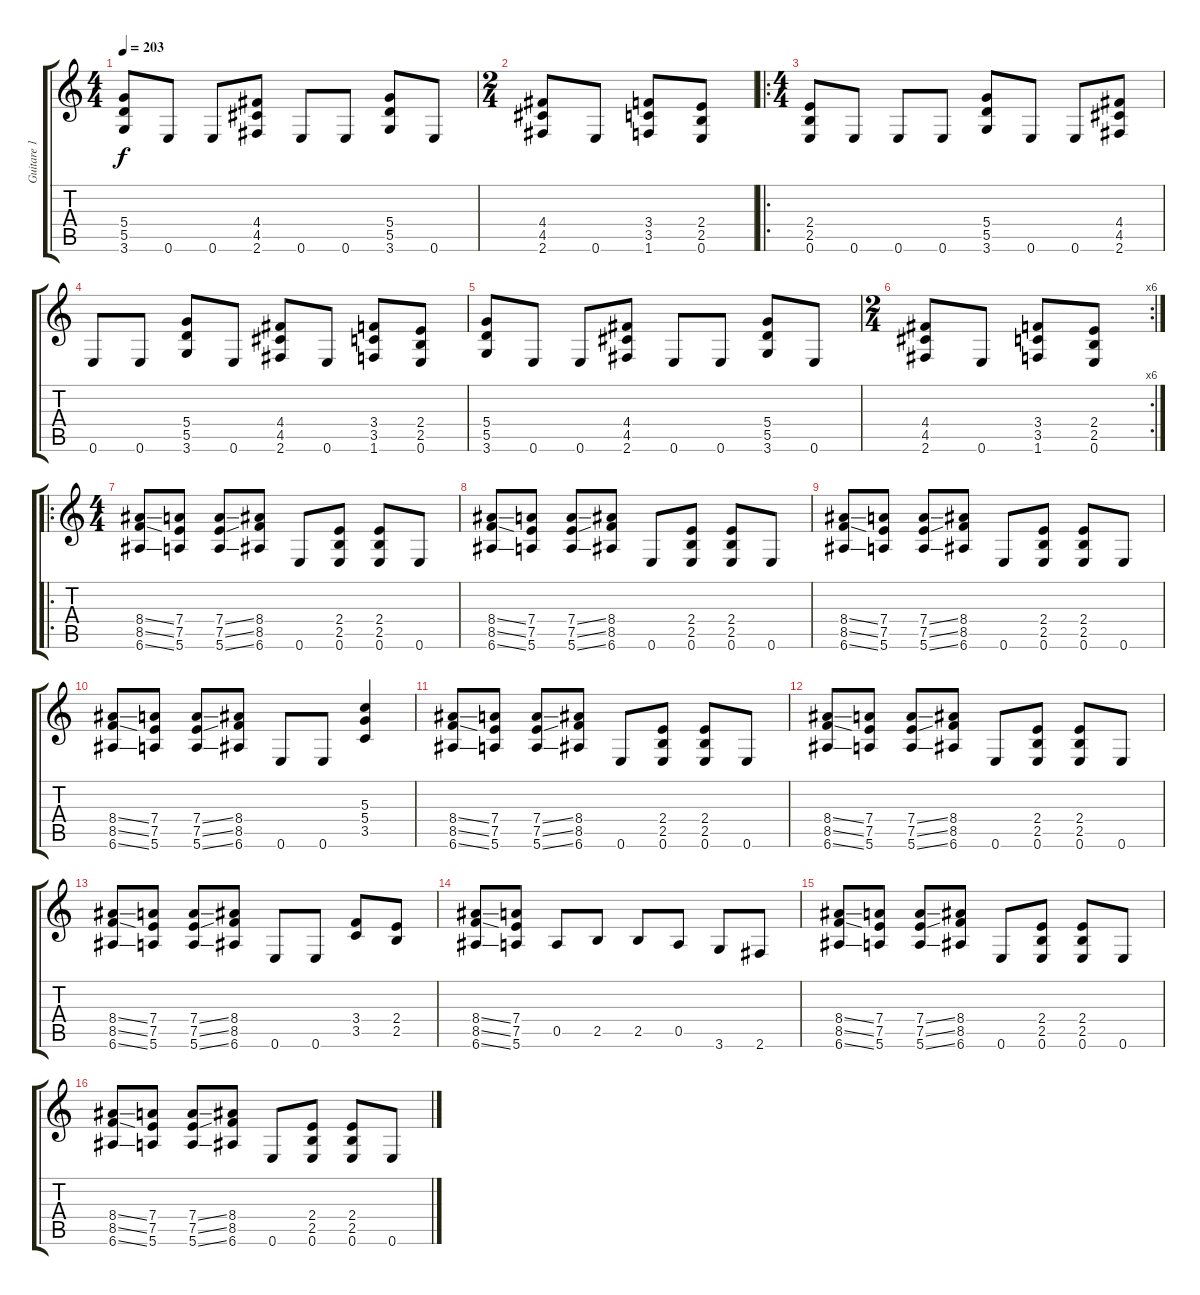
\track ("Guitare 1" "Guitare 1") {instrument acousticguitarsteel}
\staff {score tabs}
\tuning (E4 B3 G3 D3 A2 E2) {hide}
\ts (4 4)
\tempo 203
\clef g2
\ks c
(5.4 5.5 3.6).8{dy f} 0.6.8 0.6.8 (4.4 4.5 2.6).8 0.6.8 0.6.8 (5.4 5.5 3.6).8 0.6.8 |
\ts (2 4)
(4.4 4.5 2.6).8 0.6.8 (3.4 3.5 1.6).8 (2.4 2.5 0.6).8 |
\ro
\ts (4 4)
(2.4 2.5 0.6).8 0.6.8 0.6.8 0.6.8 (5.4 5.5 3.6).8 0.6.8 0.6.8 (4.4 4.5 2.6).8 |
0.6.8 0.6.8 (5.4 5.5 3.6).8 0.6.8 (4.4 4.5 2.6).8 0.6.8 (3.4 3.5 1.6).8 (2.4 2.5 0.6).8 |
(5.4 5.5 3.6).8 0.6.8 0.6.8 (4.4 4.5 2.6).8 0.6.8 0.6.8 (5.4 5.5 3.6).8 0.6.8 |
\rc 6
\ts (2 4)
(4.4 4.5 2.6).8 0.6.8 (3.4 3.5 1.6).8 (2.4 2.5 0.6).8 |
\ro
\ts (4 4)
(8.4{ss} 8.5{ss} 6.6{ss}).8 (7.4 7.5 5.6).8 (7.4{ss} 7.5{ss} 5.6{ss}).8 (8.4 8.5 6.6).8 0.6.8 (2.4 2.5 0.6).8 (2.4 2.5 0.6).8 0.6.8 |
(8.4{ss} 8.5{ss} 6.6{ss}).8 (7.4 7.5 5.6).8 (7.4{ss} 7.5{ss} 5.6{ss}).8 (8.4 8.5 6.6).8 0.6.8 (2.4 2.5 0.6).8 (2.4 2.5 0.6).8 0.6.8 |
(8.4{ss} 8.5{ss} 6.6{ss}).8 (7.4 7.5 5.6).8 (7.4{ss} 7.5{ss} 5.6{ss}).8 (8.4 8.5 6.6).8 0.6.8 (2.4 2.5 0.6).8 (2.4 2.5 0.6).8 0.6.8 |
(8.4{ss} 8.5{ss} 6.6{ss}).8 (7.4 7.5 5.6).8 (7.4{ss} 7.5{ss} 5.6{ss}).8 (8.4 8.5 6.6).8 0.6.8 0.6.8 (5.3 5.4 3.5).4 |
(8.4{ss} 8.5{ss} 6.6{ss}).8 (7.4 7.5 5.6).8 (7.4{ss} 7.5{ss} 5.6{ss}).8 (8.4 8.5 6.6).8 0.6.8 (2.4 2.5 0.6).8 (2.4 2.5 0.6).8 0.6.8 |
(8.4{ss} 8.5{ss} 6.6{ss}).8 (7.4 7.5 5.6).8 (7.4{ss} 7.5{ss} 5.6{ss}).8 (8.4 8.5 6.6).8 0.6.8 (2.4 2.5 0.6).8 (2.4 2.5 0.6).8 0.6.8 |
(8.4{ss} 8.5{ss} 6.6{ss}).8 (7.4 7.5 5.6).8 (7.4{ss} 7.5{ss} 5.6{ss}).8 (8.4 8.5 6.6).8 0.6.8 0.6.8 (3.4 3.5).8 (2.4 2.5).8 |
(8.4{ss} 8.5{ss} 6.6{ss}).8 (7.4 7.5 5.6).8 0.5.8 2.5.8 2.5.8 0.5.8 3.6.8 2.6.8 |
(8.4{ss} 8.5{ss} 6.6{ss}).8 (7.4 7.5 5.6).8 (7.4{ss} 7.5{ss} 5.6{ss}).8 (8.4 8.5 6.6).8 0.6.8 (2.4 2.5 0.6).8 (2.4 2.5 0.6).8 0.6.8 |
(8.4{ss} 8.5{ss} 6.6{ss}).8 (7.4 7.5 5.6).8 (7.4{ss} 7.5{ss} 5.6{ss}).8 (8.4 8.5 6.6).8 0.6.8 (2.4 2.5 0.6).8 (2.4 2.5 0.6).8 0.6.8
